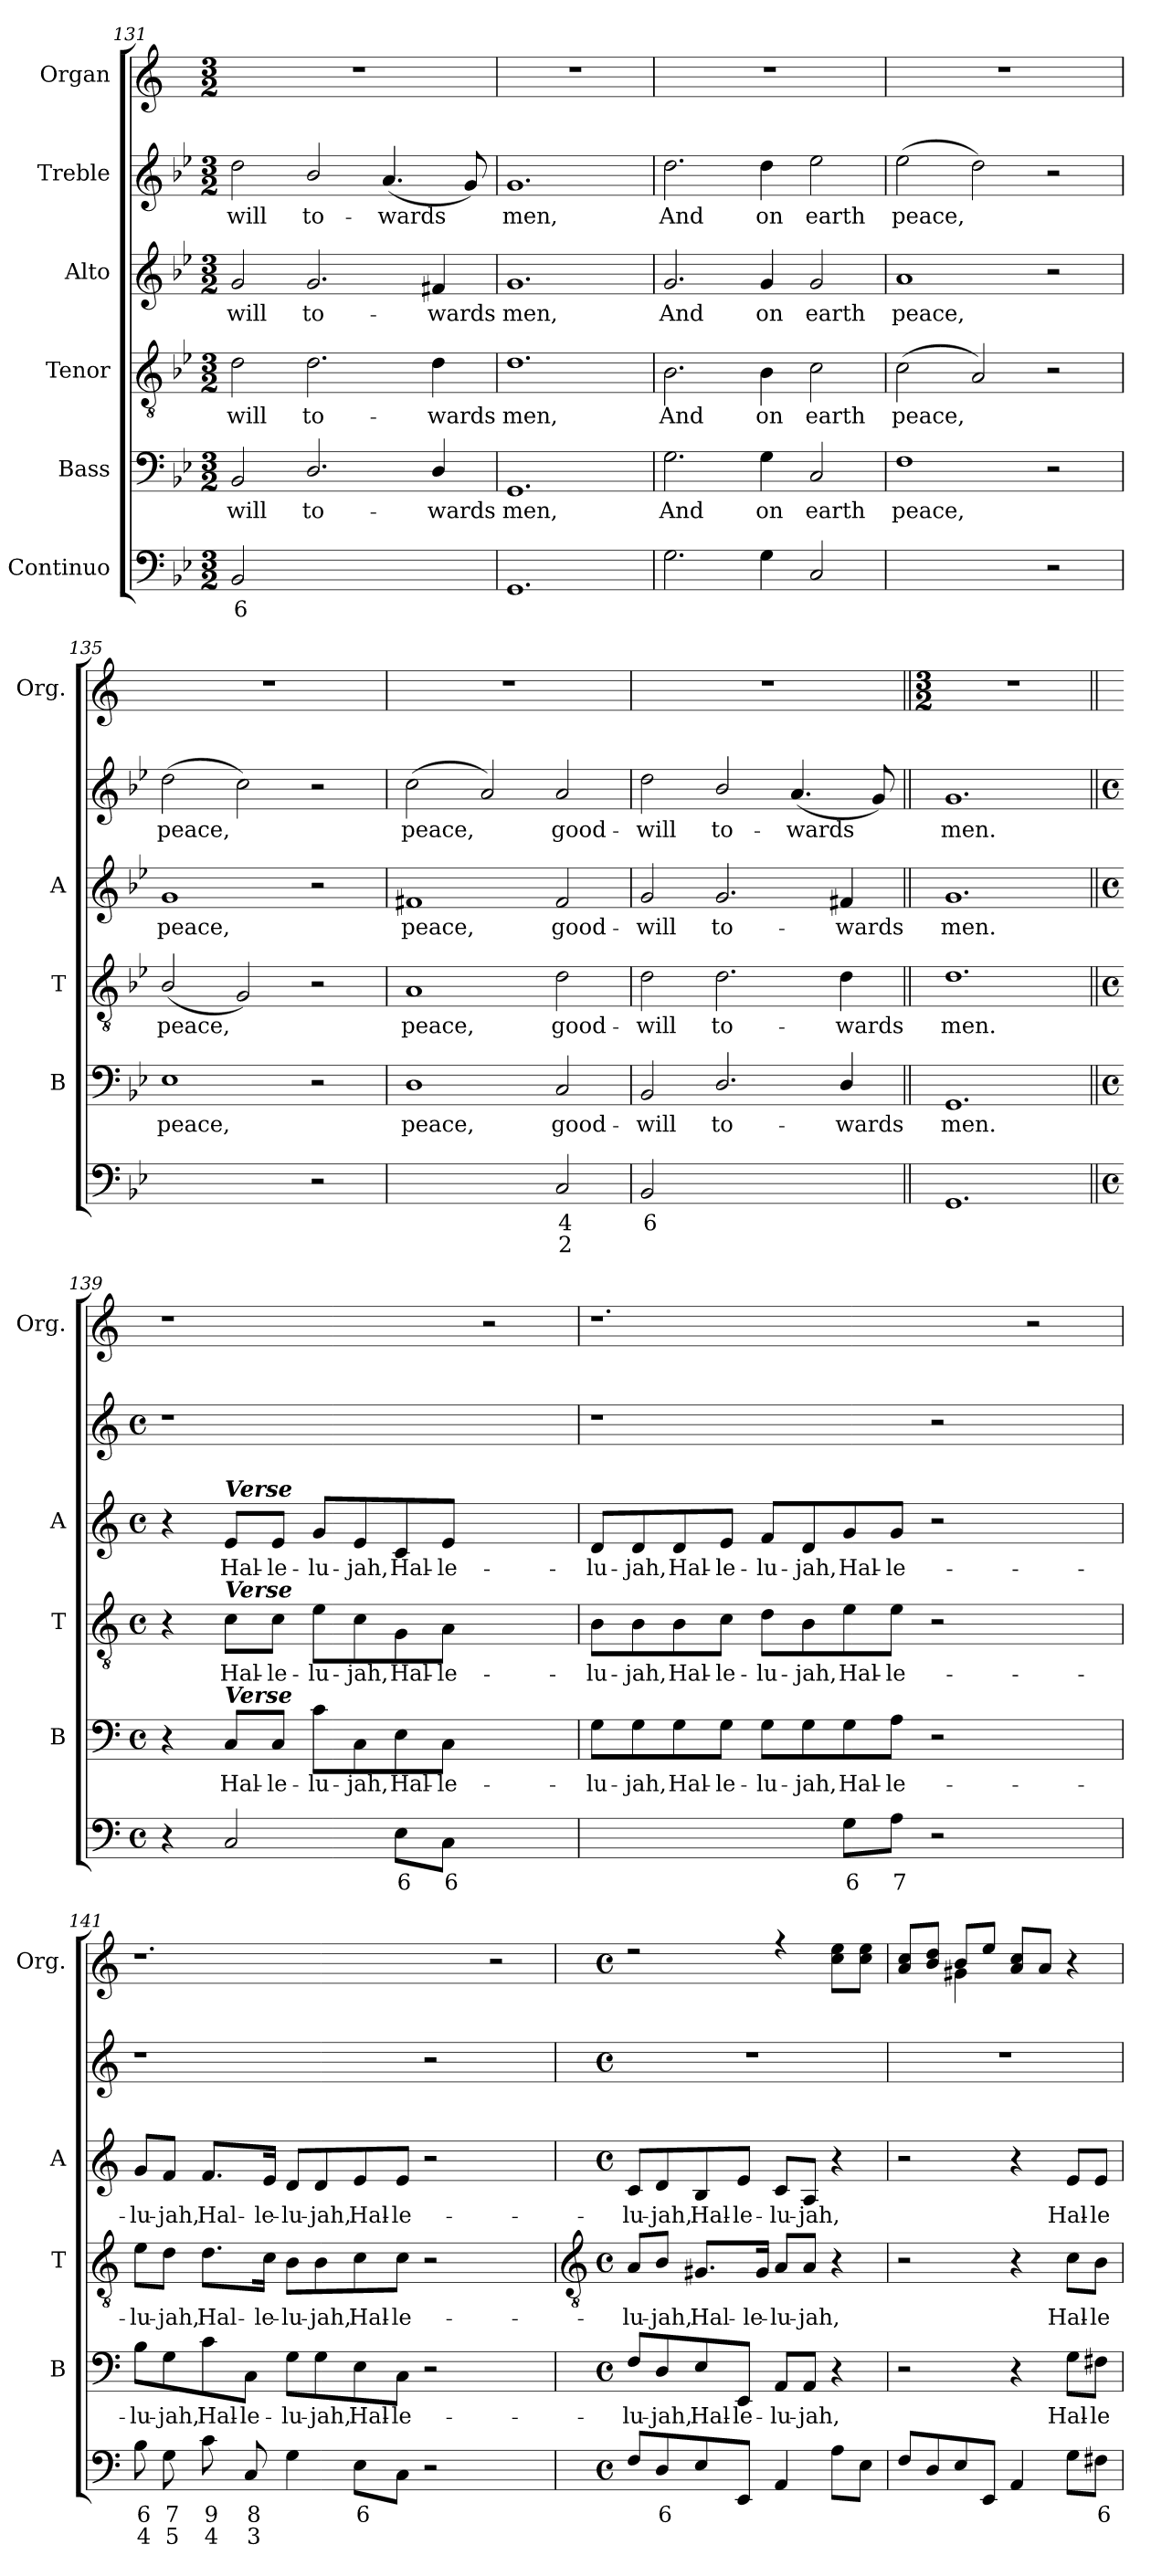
**kern	**text	**text	**kern	**text	**kern	**text	**kern	**text	**kern	**text	**kern
*part6	*part6	*part6	*part5	*part5	*part4	*part4	*part3	*part3	*part2	*part2	*part1
*staff6	*staff6	*staff6	*staff5	*staff5	*staff4	*staff4	*staff3	*staff3	*staff2	*staff2	*staff1
*I"Continuo	*	*	*I"Bass	*	*I"Tenor	*	*I"Alto	*	*I"Treble	*	*I"Organ
*	*	*	*I'B	*	*I'T	*	*I'A	*	*	*	*I'Org.
!!LO:PB:g=z
*clefF4	*	*	*clefF4	*	*clefGv2	*	*clefG2	*	*clefG2	*	*clefG2
*k[b-e-]	*	*	*k[b-e-]	*	*k[b-e-]	*	*k[b-e-]	*	*k[b-e-]	*	*k[]
*B-:	*	*	*B-:	*	*B-:	*	*B-:	*	*B-:	*	*C:
*M3/2	*	*	*M3/2	*	*M3/2	*	*M3/2	*	*M3/2	*	*M3/2
=131	=131	=131	=131	=131	=131	=131	=131	=131	=131	=131	=131
!	!LO:LY:b	!	!	!LO:LY:b	!	!LO:LY:b	!	!LO:LY:b	!	!LO:LY:b	!
2BB-/	6	.	2BB-/	-will	2d\	-will	2g/	-will	2dd\	-will	1.r
!	!LO:LY:b	!LO:LY:b	!	!LO:LY:b	!	!LO:LY:b	!	!LO:LY:b	!	!LO:LY:b	!
[2D/yy	6	4	2.D/	to-	2.d\	to-	2.g/	to-	2b-/	to-	.
!	!LO:LY:b	!LO:LY:b	!	!	!	!	!	!	!	!LO:LY:b	!
2D\yy]	5	3	.	.	.	.	.	.	(<4.a/	-wards	.
!	!	!	!	!LO:LY:b	!	!LO:LY:b	!	!LO:LY:b	!	!	!
.	.	.	4D/	-wards	4d\	-wards	4f#X/	-wards	.	.	.
.	.	.	.	.	.	.	.	.	8g/)	.	.
=132	=132	=132	=132	=132	=132	=132	=132	=132	=132	=132	=132
!	!	!	!	!LO:LY:b	!	!LO:LY:b	!	!LO:LY:b	!	!LO:LY:b	!
1.GG	.	.	1.GG	men,	1.d	men,	1.g	men,	1.g	men,	1.r
=133	=133	=133	=133	=133	=133	=133	=133	=133	=133	=133	=133
!	!	!	!	!LO:LY:b	!	!LO:LY:b	!	!LO:LY:b	!	!LO:LY:b	!
2.G\	.	.	2.G\	And	2.B-\	And	2.g/	And	2.dd\	And	1.r
!	!	!	!	!LO:LY:b	!	!LO:LY:b	!	!LO:LY:b	!	!LO:LY:b	!
4G\	.	.	4G\	on	4B-\	on	4g/	on	4dd\	on	.
!	!	!	!	!LO:LY:b	!	!LO:LY:b	!	!LO:LY:b	!	!LO:LY:b	!
2C/	.	.	2C/	earth	2c\	earth	2g/	earth	2ee-\	earth	.
=134	=134	=134	=134	=134	=134	=134	=134	=134	=134	=134	=134
!	!LO:LY:b	!	!	!LO:LY:b	!	!LO:LY:b	!	!LO:LY:b	!	!LO:LY:b	!
[2F\yy	7	.	1F	peace,	(<2c\	peace,	1a	peace,	(>2ee-\	peace,	1.r
!	!LO:LY:b	!	!	!	!	!	!	!	!	!	!
2F\yy]	6	.	.	.	2A/)	.	.	.	2dd\)	.	.
2r	.	.	2r	.	2r	.	2r	.	2r	.	.
=135	=135	=135	=135	=135	=135	=135	=135	=135	=135	=135	=135
!	!LO:LY:b	!	!	!LO:LY:b	!	!LO:LY:b	!	!LO:LY:b	!	!LO:LY:b	!
[2E-\yy	7	.	1E-	peace,	(<2B-/	peace,	1g	peace,	(>2dd\	peace,	1.r
!	!LO:LY:b	!	!	!	!	!	!	!	!	!	!
2E-\yy]	6	.	.	.	2G/)	.	.	.	2cc\)	.	.
2r	.	.	2r	.	2r	.	2r	.	2r	.	.
=136	=136	=136	=136	=136	=136	=136	=136	=136	=136	=136	=136
!	!LO:LY:b	!LO:LY:b	!	!LO:LY:b	!	!LO:LY:b	!	!LO:LY:b	!	!LO:LY:b	!
[2D\yy	7	3	1D	peace,	1A	peace,	1f#X	peace,	(<2cc\	peace,	1.r
!	!LO:LY:b	!	!	!	!	!	!	!	!	!	!
2D\yy]	5	.	.	.	.	.	.	.	2a/)	.	.
!	!LO:LY:b	!LO:LY:b	!	!LO:LY:b	!	!LO:LY:b	!	!LO:LY:b	!	!LO:LY:b	!
2C/	4	2	2C/	good-	2d\	good-	2f#/	good-	2a/	good-	.
=137	=137	=137	=137	=137	=137	=137	=137	=137	=137	=137	=137
!	!LO:LY:b	!	!	!LO:LY:b	!	!LO:LY:b	!	!LO:LY:b	!	!LO:LY:b	!
2BB-/	6	.	2BB-/	-will	2d\	-will	2g/	-will	2dd\	-will	1.r
!	!LO:LY:b	!LO:LY:b	!	!LO:LY:b	!	!LO:LY:b	!	!LO:LY:b	!	!LO:LY:b	!
[2D/yy	6	4	2.D/	to-	2.d\	to-	2.g/	to-	2b-/	to-	.
!	!LO:LY:b	!LO:LY:b	!	!	!	!	!	!	!	!LO:LY:b	!
2D\yy]	5	3	.	.	.	.	.	.	(<4.a/	-wards	.
!	!	!	!	!LO:LY:b	!	!LO:LY:b	!	!LO:LY:b	!	!	!
.	.	.	4D/	-wards	4d\	-wards	4f#X/	-wards	.	.	.
.	.	.	.	.	.	.	.	.	8g/)	.	.
!!LO:LB:g=z
=138||	=138||	=138||	=138||	=138||	=138||	=138||	=138||	=138||	=138||	=138||	=138||
*	*	*	*	*	*	*	*	*	*	*	*M3/2
!	!	!	!	!LO:LY:b	!	!LO:LY:b	!	!LO:LY:b	!	!LO:LY:b	!
1.GG	.	.	1.GG	men.	1.d	men.	1.g	men.	1.g	men.	1.r
=139||	=139||	=139||	=139||	=139||	=139||	=139||	=139||	=139||	=139||	=139||	=139||
*k[]	*	*	*k[]	*	*k[]	*	*k[]	*	*k[]	*	*
*C:	*	*	*C:	*	*C:	*	*C:	*	*C:	*	*
*M4/4	*	*	*M4/4	*	*M4/4	*	*M4/4	*	*M4/4	*	*
*met(c)	*	*	*met(c)	*	*met(c)	*	*met(c)	*	*met(c)	*	*
*	*	*	*	*	*	*	*	*	*	*	*MM87
4r	.	.	4r	.	4r	.	4r	.	1r	.	1r
!	!	!	!	!	!	!	!LO:TX:a:Bi:t=Verse	!	!	!	!
!	!	!	!	!	!LO:TX:a:Bi:t=Verse	!	!	!	!	!	!
!	!	!	!LO:TX:a:Bi:t=Verse	!	!	!	!	!	!	!	!
!	!	!	!	!LO:LY:b	!	!LO:LY:b	!	!LO:LY:b	!	!	!
2C/	.	.	8C/L	Hal-	8c\L	Hal-	8e/L	Hal-	.	.	.
!	!	!	!	!LO:LY:b	!	!LO:LY:b	!	!LO:LY:b	!	!	!
.	.	.	8C/J	-le-	8c\J	-le-	8e/J	-le-	.	.	.
!	!	!	!	!LO:LY:b	!	!LO:LY:b	!	!LO:LY:b	!	!	!
.	.	.	8c\L	-lu-	8e\L	-lu-	8g/L	-lu-	.	.	.
!	!	!	!	!LO:LY:b	!	!LO:LY:b	!	!LO:LY:b	!	!	!
.	.	.	8C\	-jah,	8c\	-jah,	8e/	-jah,	.	.	.
!	!LO:LY:b	!	!	!LO:LY:b	!	!LO:LY:b	!	!LO:LY:b	!	!	!
8E\L	6	.	8E\	Hal-	8G\	Hal-	8c/	Hal-	.	.	.
!	!LO:LY:b	!	!	!LO:LY:b	!	!LO:LY:b	!	!LO:LY:b	!	!	!
8C\J	6	.	8C\J	-le-	8A\J	-le-	8e/J	-le-	.	.	.
2ryy	.	.	2ryy	.	2ryy	.	2ryy	.	2ryy	.	2r
=140	=140	=140	=140	=140	=140	=140	=140	=140	=140	=140	=140
!	!LO:LY:b	!LO:LY:b	!	!LO:LY:b	!	!LO:LY:b	!	!LO:LY:b	!	!	!
[4G\yy	5	3	8G\L	-lu-	8B\L	-lu-	8d/L	-lu-	1r	.	1.r
!	!	!	!	!LO:LY:b	!	!LO:LY:b	!	!LO:LY:b	!	!	!
.	.	.	8G\	-jah,	8B\	-jah,	8d/	-jah,	.	.	.
!	!LO:LY:b	!LO:LY:b	!	!LO:LY:b	!	!LO:LY:b	!	!LO:LY:b	!	!	!
8G\Lyy]	5	3	8G\	Hal-	8B\	Hal-	8d/	Hal-	.	.	.
!	!LO:LY:b	!LO:LY:b	!	!LO:LY:b	!	!LO:LY:b	!	!LO:LY:b	!	!	!
8G\Jyy	6	4	8G\J	-le-	8c\J	-le-	8e/J	-le-	.	.	.
!	!LO:LY:b	!LO:LY:b	!	!LO:LY:b	!	!LO:LY:b	!	!LO:LY:b	!	!	!
8G\Lyy	7	5	8G\L	-lu-	8d\L	-lu-	8f/L	-lu-	.	.	.
!	!LO:LY:b	!LO:LY:b	!	!LO:LY:b	!	!LO:LY:b	!	!LO:LY:b	!	!	!
8G\Jyy	5	3	8G\	-jah,	8B\	-jah,	8d/	-jah,	.	.	.
!	!LO:LY:b	!	!	!LO:LY:b	!	!LO:LY:b	!	!LO:LY:b	!	!	!
8G\L	6	.	8G\	Hal-	8e\	Hal-	8g/	Hal-	.	.	.
!	!LO:LY:b	!	!	!LO:LY:b	!	!LO:LY:b	!	!LO:LY:b	!	!	!
8A\J	7	.	8A\J	-le-	8e\J	-le-	8g/J	-le-	.	.	.
2r	.	.	2r	.	2r	.	2r	.	2r	.	.
2ryy	.	.	2ryy	.	2ryy	.	2ryy	.	2ryy	.	2r
=141	=141	=141	=141	=141	=141	=141	=141	=141	=141	=141	=141
!	!LO:LY:b	!LO:LY:b	!	!LO:LY:b	!	!LO:LY:b	!	!LO:LY:b	!	!	!
8B\	6	4	8B\L	-lu-	8e\L	-lu-	8g/L	-lu-	1r	.	1.r
!	!LO:LY:b	!LO:LY:b	!	!LO:LY:b	!	!LO:LY:b	!	!LO:LY:b	!	!	!
8G\	7	5	8G\	-jah,	8d\J	-jah,	8f/J	-jah,	.	.	.
!	!LO:LY:b	!LO:LY:b	!	!LO:LY:b	!	!LO:LY:b	!	!LO:LY:b	!	!	!
8c\	9	4	8c\	Hal-	8.d\L	Hal-	8.f/L	Hal-	.	.	.
!	!LO:LY:b	!LO:LY:b	!	!LO:LY:b	!	!	!	!	!	!	!
8C/	8	3	8C\J	-le-	.	.	.	.	.	.	.
!	!	!	!	!	!	!LO:LY:b	!	!LO:LY:b	!	!	!
.	.	.	.	.	16c\Jk	-le-	16e/Jk	-le-	.	.	.
!	!	!	!	!LO:LY:b	!	!LO:LY:b	!	!LO:LY:b	!	!	!
4G\	.	.	8G\L	-lu-	8B\L	-lu-	8d/L	-lu-	.	.	.
!	!	!	!	!LO:LY:b	!	!LO:LY:b	!	!LO:LY:b	!	!	!
.	.	.	8G\	-jah,	8B\	-jah,	8d/	-jah,	.	.	.
!	!LO:LY:b	!	!	!LO:LY:b	!	!LO:LY:b	!	!LO:LY:b	!	!	!
8E\L	6	.	8E\	Hal-	8c\	Hal-	8e/	Hal-	.	.	.
!	!	!	!	!LO:LY:b	!	!LO:LY:b	!	!LO:LY:b	!	!	!
8C\J	.	.	8C\J	-le-	8c\J	-le-	8e/J	-le-	.	.	.
2r	.	.	2r	.	2r	.	2r	.	2r	.	.
2ryy	.	.	2ryy	.	2ryy	.	2ryy	.	2ryy	.	2r
!!LO:PB:g=z
=142	=142	=142	=142	=142	=142	=142	=142	=142	=142	=142	=142
*	*	*	*	*	*clefGv2	*	*	*	*	*	*
*M4/4	*	*	*M4/4	*	*M4/4	*	*M4/4	*	*M4/4	*	*M4/4
*met(c)	*	*	*met(c)	*	*met(c)	*	*met(c)	*	*met(c)	*	*met(c)
*	*	*	*	*	*	*	*	*	*	*	*MM87
!	!	!	!	!LO:LY:b	!	!LO:LY:b	!	!LO:LY:b	!	!	!
*	*	*	*	*	*	*	*	*	*	*	*^
8F/L	.	.	8F/L	-lu-	8A/L	-lu-	8c/L	-lu-	1r	.	2r	1ryy
!	!LO:LY:b	!	!	!LO:LY:b	!	!LO:LY:b	!	!LO:LY:b	!	!	!	!
8D/	6	.	8D/	-jah,	8B/J	-jah,	8d/	-jah,	.	.	.	.
!	!	!	!	!LO:LY:b	!	!LO:LY:b	!	!LO:LY:b	!	!	!	!
8E/	.	.	8E/	Hal-	8.G#X/L	Hal-	8B/	Hal-	.	.	.	.
!	!	!	!	!LO:LY:b	!	!	!	!LO:LY:b	!	!	!	!
8EE/J	.	.	8EE/J	-le-	.	.	8e/J	-le-	.	.	.	.
!	!	!	!	!	!	!LO:LY:b	!	!	!	!	!	!
.	.	.	.	.	16G#/Jk	-le-	.	.	.	.	.	.
!	!	!	!	!LO:LY:b	!	!LO:LY:b	!	!LO:LY:b	!	!	!	!
4AA/	.	.	8AA/L	-lu-	8A/L	-lu-	8c/L	-lu-	.	.	4r	.
!	!	!	!	!LO:LY:b	!	!LO:LY:b	!	!LO:LY:b	!	!	!	!
.	.	.	8AA/J	-jah,	8A/J	-jah,	8A/J	-jah,	.	.	.	.
8A\L	.	.	4r	.	4r	.	4r	.	.	.	8cc\ 8ee\L	.
8E\J	.	.	.	.	.	.	.	.	.	.	8cc\ 8ee\J	.
=143	=143	=143	=143	=143	=143	=143	=143	=143	=143	=143	=143	=143
8F/L	.	.	2r	.	2r	.	2r	.	1r	.	8a/ 8cc/L	4ryy
8D/	.	.	.	.	.	.	.	.	.	.	8b/ 8dd/J	.
8E/	.	.	.	.	.	.	.	.	.	.	8b/L	4g#X\
8EE/J	.	.	.	.	.	.	.	.	.	.	8ee/J	.
4AA/	.	.	4r	.	4r	.	4r	.	.	.	8a/ 8cc/L	2ryy
.	.	.	.	.	.	.	.	.	.	.	8a/J	.
!	!	!	!	!LO:LY:b	!	!LO:LY:b	!	!LO:LY:b	!	!	!	!
8G\L	.	.	8G\L	Hal-	8c\L	Hal-	8e/L	Hal-	.	.	4r	.
!	!LO:LY:b	!	!	!LO:LY:b	!	!LO:LY:b	!	!LO:LY:b	!	!	!	!
8F#X\J	6	.	8F#X\J	-le-	8B\J	-le-	8e/J	-le-	.	.	.	.
*	*	*	*	*	*	*	*	*	*	*	*v	*v
=	=	=	=	=	=	=	=	=	=	=	=
*-	*-	*-	*-	*-	*-	*-	*-	*-	*-	*-	*-
